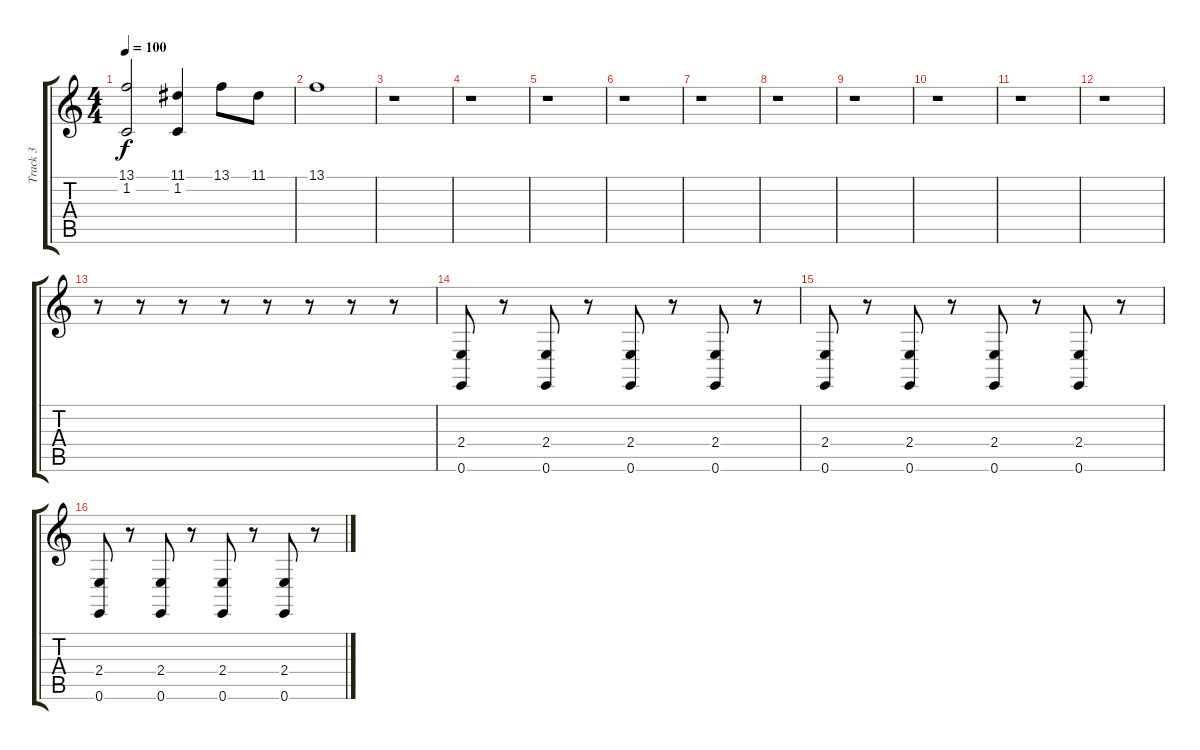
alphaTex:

\track ("Track 3" "Track 3") {instrument stringensemble1}
\staff {score tabs}
\tuning (E4 B3 G3 D3 A2 E2) {hide}
\ts (4 4)
\tempo 100
\clef g2
\ks c
(13.1 1.2).2{dy f} (11.1 1.2).4 13.1.8 11.1.8 |
13.1.1 |
r.1 |
r.1 |
r.1 |
r.1 |
r.1 |
r.1 |
r.1 |
r.1 |
r.1 |
r.1 |
r.8 r.8 r.8 r.8 r.8 r.8 r.8 r.8 |
(2.4 0.6).8 r.8 (2.4 0.6).8 r.8 (2.4 0.6).8 r.8 (2.4 0.6).8 r.8 |
(2.4 0.6).8 r.8 (2.4 0.6).8 r.8 (2.4 0.6).8 r.8 (2.4 0.6).8 r.8 |
(2.4 0.6).8 r.8 (2.4 0.6).8 r.8 (2.4 0.6).8 r.8 (2.4 0.6).8 r.8
